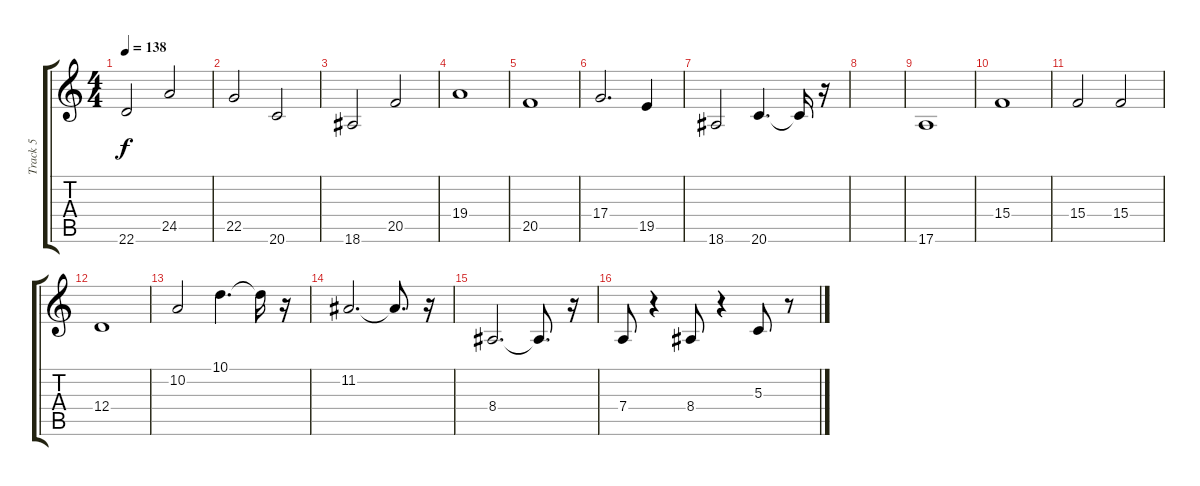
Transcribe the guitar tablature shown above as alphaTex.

\track ("Track 5" "Track 5") {instrument frenchhorn}
\staff {score tabs}
\tuning (E4 B3 G3 D3 A2 E2) {hide}
\ts (4 4)
\tempo 138
\clef g2
\ks c
22.6.2{dy f} 24.5.2 |
22.5.2 20.6.2 |
18.6.2 20.5.2 |
19.4.1 |
20.5.1 |
17.4.2{d} 19.5.4 |
18.6.2 20.6.4{d} 20.6{t}.16 r.16 |
|
17.6.1 |
15.4.1 |
15.4.2 15.4.2 |
12.4.1 |
10.2.2 10.1.4{d} 10.1{t}.16 r.16 |
11.2.2{d} 11.2{t}.8{d} r.16 |
8.4.2{d} 8.4{t}.8{d} r.16 |
7.4.8 r.4 8.4.8 r.4 5.3.8 r.8
